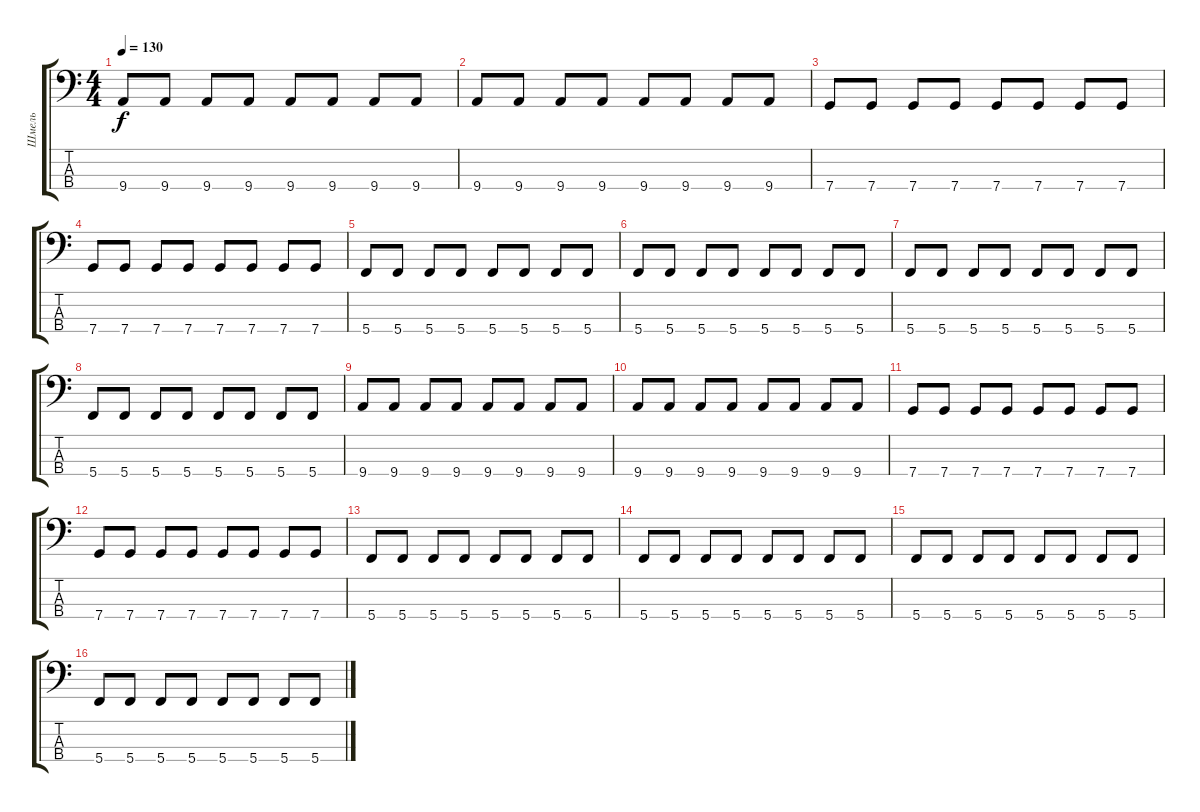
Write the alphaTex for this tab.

\track ("Шмель" "Шмель") {instrument electricbassfinger}
\staff {score tabs}
\tuning (F2 C2 G1 C1) {hide}
\ts (4 4)
\tempo 130
\clef f4
\ks c
9.4.8{dy f} 9.4.8 9.4.8 9.4.8 9.4.8 9.4.8 9.4.8 9.4.8 |
9.4.8 9.4.8 9.4.8 9.4.8 9.4.8 9.4.8 9.4.8 9.4.8 |
7.4.8 7.4.8 7.4.8 7.4.8 7.4.8 7.4.8 7.4.8 7.4.8 |
7.4.8 7.4.8 7.4.8 7.4.8 7.4.8 7.4.8 7.4.8 7.4.8 |
5.4.8 5.4.8 5.4.8 5.4.8 5.4.8 5.4.8 5.4.8 5.4.8 |
5.4.8 5.4.8 5.4.8 5.4.8 5.4.8 5.4.8 5.4.8 5.4.8 |
5.4.8 5.4.8 5.4.8 5.4.8 5.4.8 5.4.8 5.4.8 5.4.8 |
5.4.8 5.4.8 5.4.8 5.4.8 5.4.8 5.4.8 5.4.8 5.4.8 |
9.4.8 9.4.8 9.4.8 9.4.8 9.4.8 9.4.8 9.4.8 9.4.8 |
9.4.8 9.4.8 9.4.8 9.4.8 9.4.8 9.4.8 9.4.8 9.4.8 |
7.4.8 7.4.8 7.4.8 7.4.8 7.4.8 7.4.8 7.4.8 7.4.8 |
7.4.8 7.4.8 7.4.8 7.4.8 7.4.8 7.4.8 7.4.8 7.4.8 |
5.4.8 5.4.8 5.4.8 5.4.8 5.4.8 5.4.8 5.4.8 5.4.8 |
5.4.8 5.4.8 5.4.8 5.4.8 5.4.8 5.4.8 5.4.8 5.4.8 |
5.4.8 5.4.8 5.4.8 5.4.8 5.4.8 5.4.8 5.4.8 5.4.8 |
5.4.8 5.4.8 5.4.8 5.4.8 5.4.8 5.4.8 5.4.8 5.4.8
